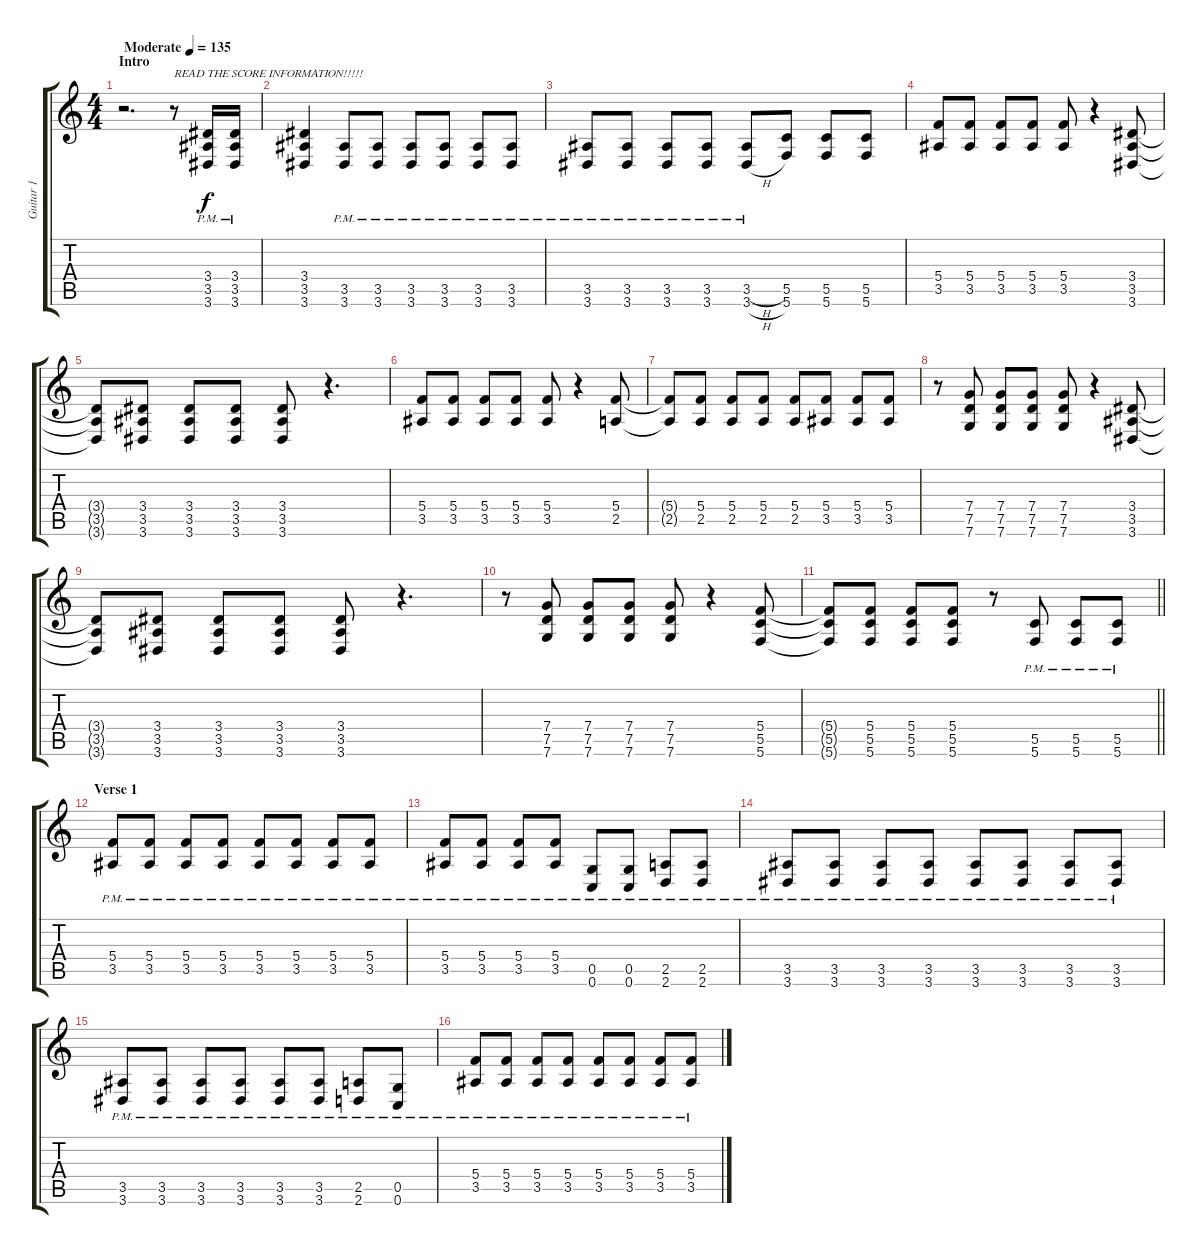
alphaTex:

\track ("Guitar 1" "Guitar 1") {instrument distortionguitar}
\staff {score tabs}
\tuning (D4 A3 F3 C3 G2 C2) {hide}
\ts (4 4)
\section ("" "Intro")
\tempo (135 "Moderate")
\clef g2
\ks c
r.2{d dy f volume 15 instrument overdrivenguitar} r.8{txt "READ THE SCORE INFORMATION!!!!!"} (3.4{pm} 3.5{pm} 3.6{pm}).16 (3.4{pm} 3.5{pm} 3.6{pm}).16 |
(3.4 3.5 3.6).4 (3.5{pm} 3.6{pm}).8 (3.5{pm} 3.6{pm}).8 (3.5{pm} 3.6{pm}).8 (3.5{pm} 3.6{pm}).8 (3.5{pm} 3.6{pm}).8 (3.5{pm} 3.6{pm}).8 |
(3.5{pm} 3.6{pm}).8 (3.5{pm} 3.6{pm}).8 (3.5{pm} 3.6{pm}).8 (3.5{pm} 3.6{pm}).8 (3.5{h pm} 3.6{h pm}).8 (5.5 5.6).8 (5.5 5.6).8 (5.5 5.6).8 |
(5.4 3.5).8 (5.4 3.5).8 (5.4 3.5).8 (5.4 3.5).8 (5.4 3.5).8 r.4 (3.4 3.5 3.6).8 |
(3.4{t} 3.5{t} 3.6{t}).8 (3.4 3.5 3.6).8 (3.4 3.5 3.6).8 (3.4 3.5 3.6).8 (3.4 3.5 3.6).8 r.4{d} |
(5.4 3.5).8 (5.4 3.5).8 (5.4 3.5).8 (5.4 3.5).8 (5.4 3.5).8 r.4 (5.4 2.5).8 |
(5.4{t} 2.5{t}).8 (5.4 2.5).8 (5.4 2.5).8 (5.4 2.5).8 (5.4 2.5).8 (5.4 3.5).8 (5.4 3.5).8 (5.4 3.5).8 |
r.8 (7.4 7.5 7.6).8 (7.4 7.5 7.6).8 (7.4 7.5 7.6).8 (7.4 7.5 7.6).8 r.4 (3.4 3.5 3.6).8 |
(3.4{t} 3.5{t} 3.6{t}).8 (3.4 3.5 3.6).8 (3.4 3.5 3.6).8 (3.4 3.5 3.6).8 (3.4 3.5 3.6).8 r.4{d} |
r.8 (7.4 7.5 7.6).8 (7.4 7.5 7.6).8 (7.4 7.5 7.6).8 (7.4 7.5 7.6).8 r.4 (5.4 5.5 5.6).8 |
\barLineRight lightlight
(5.4{t} 5.5{t} 5.6{t}).8 (5.4 5.5 5.6).8 (5.4 5.5 5.6).8 (5.4 5.5 5.6).8 r.8 (5.5{pm} 5.6{pm}).8 (5.5{pm} 5.6{pm}).8 (5.5{pm} 5.6{pm}).8 |
\section ("" "Verse 1")
(5.4{pm} 3.5{pm}).8{volume 12} (5.4{pm} 3.5{pm}).8 (5.4{pm} 3.5{pm}).8 (5.4{pm} 3.5{pm}).8 (5.4{pm} 3.5{pm}).8 (5.4{pm} 3.5{pm}).8 (5.4{pm} 3.5{pm}).8 (5.4{pm} 3.5{pm}).8 |
(5.4{pm} 3.5{pm}).8 (5.4{pm} 3.5{pm}).8 (5.4{pm} 3.5{pm}).8 (5.4{pm} 3.5{pm}).8 (0.5{pm} 0.6{pm}).8 (0.5{pm} 0.6{pm}).8 (2.5{pm} 2.6{pm}).8 (2.5{pm} 2.6{pm}).8 |
(3.5{pm} 3.6{pm}).8 (3.5{pm} 3.6{pm}).8 (3.5{pm} 3.6{pm}).8 (3.5{pm} 3.6{pm}).8 (3.5{pm} 3.6{pm}).8 (3.5{pm} 3.6{pm}).8 (3.5{pm} 3.6{pm}).8 (3.5{pm} 3.6{pm}).8 |
(3.5{pm} 3.6{pm}).8 (3.5{pm} 3.6{pm}).8 (3.5{pm} 3.6{pm}).8 (3.5{pm} 3.6{pm}).8 (3.5{pm} 3.6{pm}).8 (3.5{pm} 3.6{pm}).8 (2.5{pm} 2.6{pm}).8 (0.5{pm} 0.6{pm}).8 |
(5.4{pm} 3.5{pm}).8 (5.4{pm} 3.5{pm}).8 (5.4{pm} 3.5{pm}).8 (5.4{pm} 3.5{pm}).8 (5.4{pm} 3.5{pm}).8 (5.4{pm} 3.5{pm}).8 (5.4{pm} 3.5{pm}).8 (5.4{pm} 3.5{pm}).8
